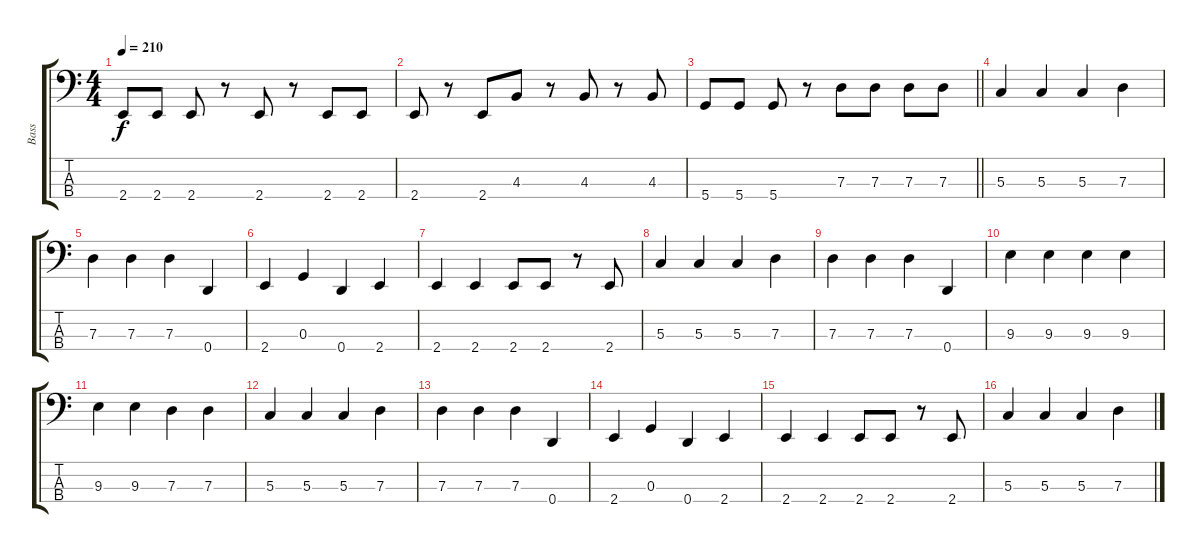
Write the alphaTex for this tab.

\track ("Bass" "Bass") {instrument electricbasspick}
\staff {score tabs}
\tuning (F2 C2 G1 D1) {hide}
\ts (4 4)
\tempo 210
\clef f4
\ks c
2.4.8{dy f} 2.4.8 2.4.8 r.8 2.4.8 r.8 2.4.8 2.4.8 |
2.4.8 r.8 2.4.8 4.3.8 r.8 4.3.8 r.8 4.3.8 |
\barLineRight lightlight
5.4.8 5.4.8 5.4.8 r.8 7.3.8 7.3.8 7.3.8 7.3.8 |
5.3.4 5.3.4 5.3.4 7.3.4 |
7.3.4 7.3.4 7.3.4 0.4.4 |
2.4.4 0.3.4 0.4.4 2.4.4 |
2.4.4 2.4.4 2.4.8 2.4.8 r.8 2.4.8 |
5.3.4 5.3.4 5.3.4 7.3.4 |
7.3.4 7.3.4 7.3.4 0.4.4 |
9.3.4 9.3.4 9.3.4 9.3.4 |
9.3.4 9.3.4 7.3.4 7.3.4 |
5.3.4 5.3.4 5.3.4 7.3.4 |
7.3.4 7.3.4 7.3.4 0.4.4 |
2.4.4 0.3.4 0.4.4 2.4.4 |
2.4.4 2.4.4 2.4.8 2.4.8 r.8 2.4.8 |
5.3.4 5.3.4 5.3.4 7.3.4
